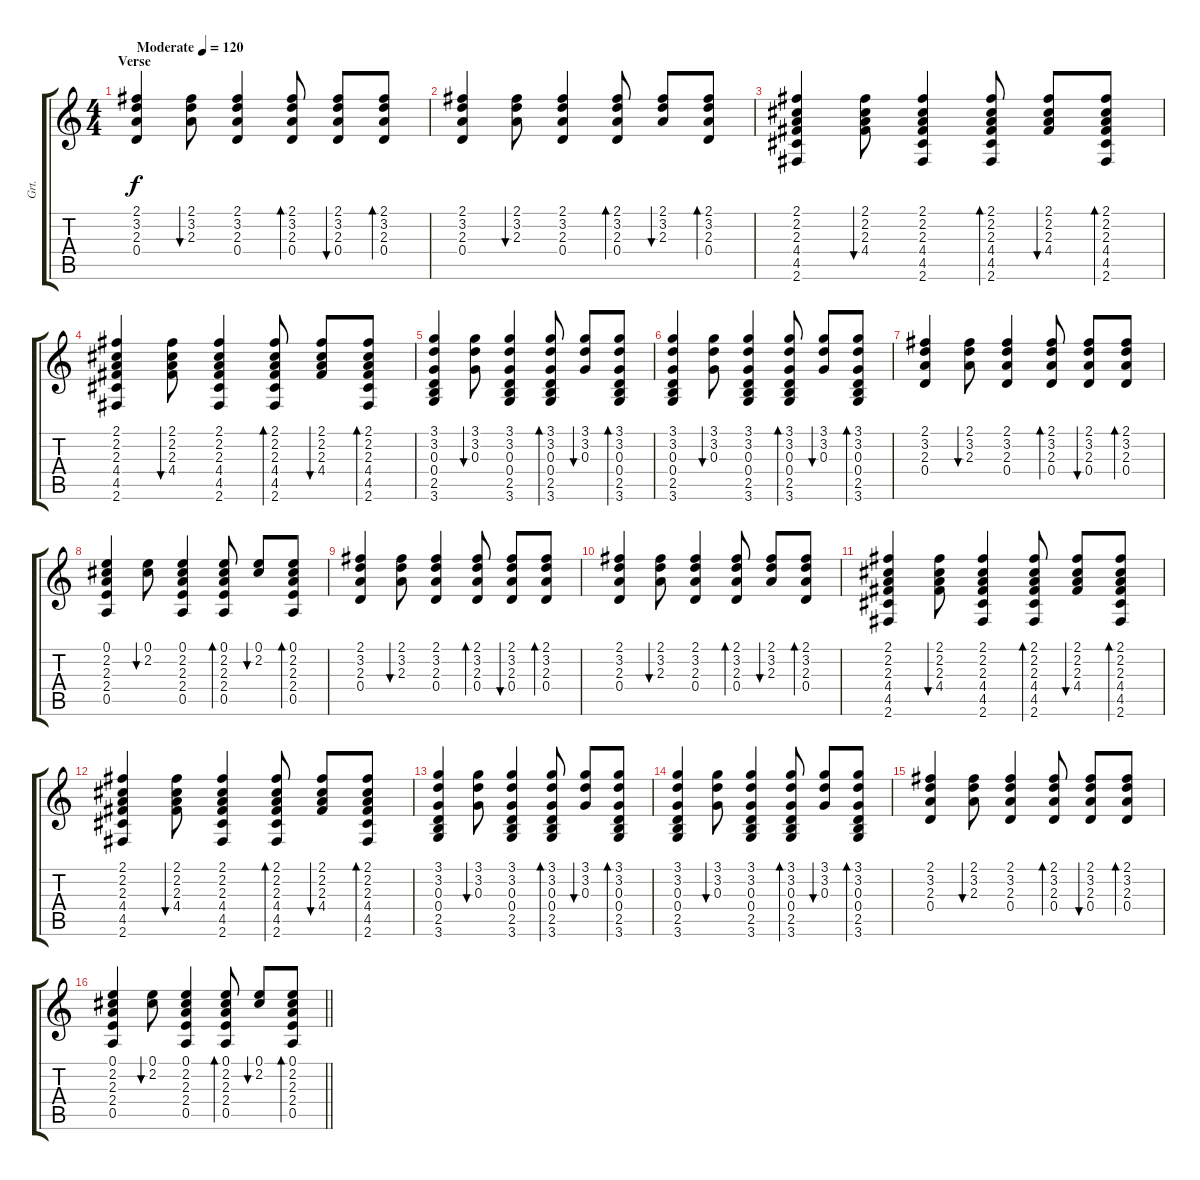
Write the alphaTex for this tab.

\track ("Grt. " "Grt. ") {instrument acousticguitarsteel}
\staff {score tabs}
\tuning (E4 B3 G3 D3 A2 E2) {hide}
\ts (4 4)
\section ("" "Verse")
\tempo (120 "Moderate")
\clef g2
\ks c
(2.1 3.2 2.3 0.4).4{dy f instrument acousticguitarsteel} (2.1 3.2 2.3).8{bu 120} (2.1 3.2 2.3 0.4).4 (2.1 3.2 2.3 0.4).8{bd 120} (2.1 3.2 2.3 0.4).8{bu 120} (2.1 3.2 2.3 0.4).8{bd 120} |
(2.1 3.2 2.3 0.4).4 (2.1 3.2 2.3).8{bu 120} (2.1 3.2 2.3 0.4).4 (2.1 3.2 2.3 0.4).8{bd 120} (2.1 3.2 2.3).8{bu 120} (2.1 3.2 2.3 0.4).8{bd 120} |
(2.1 2.2 2.3 4.4 4.5 2.6).4 (2.1 2.2 2.3 4.4).8{bu 120} (2.1 2.2 2.3 4.4 4.5 2.6).4 (2.1 2.2 2.3 4.4 4.5 2.6).8{bd 120} (2.1 2.2 2.3 4.4).8{bu 120} (2.1 2.2 2.3 4.4 4.5 2.6).8{bd 120} |
(2.1 2.2 2.3 4.4 4.5 2.6).4 (2.1 2.2 2.3 4.4).8{bu 120} (2.1 2.2 2.3 4.4 4.5 2.6).4 (2.1 2.2 2.3 4.4 4.5 2.6).8{bd 120} (2.1 2.2 2.3 4.4).8{bu 120} (2.1 2.2 2.3 4.4 4.5 2.6).8{bd 120} |
(3.1 3.2 0.3 0.4 2.5 3.6).4 (3.1 3.2 0.3).8{bu 120} (3.1 3.2 0.3 0.4 2.5 3.6).4 (3.1 3.2 0.3 0.4 2.5 3.6).8{bd 120} (3.1 3.2 0.3).8{bu 120} (3.1 3.2 0.3 0.4 2.5 3.6).8{bd 120} |
(3.1 3.2 0.3 0.4 2.5 3.6).4 (3.1 3.2 0.3).8{bu 120} (3.1 3.2 0.3 0.4 2.5 3.6).4 (3.1 3.2 0.3 0.4 2.5 3.6).8{bd 120} (3.1 3.2 0.3).8{bu 120} (3.1 3.2 0.3 0.4 2.5 3.6).8{bd 120} |
(2.1 3.2 2.3 0.4).4 (2.1 3.2 2.3).8{bu 120} (2.1 3.2 2.3 0.4).4 (2.1 3.2 2.3 0.4).8{bd 120} (2.1 3.2 2.3 0.4).8{bu 120} (2.1 3.2 2.3 0.4).8{bd 120} |
(0.1 2.2 2.3 2.4 0.5).4 (0.1 2.2).8{bu 120} (0.1 2.2 2.3 2.4 0.5).4 (0.1 2.2 2.3 2.4 0.5).8{bd 120} (0.1 2.2).8{bu 120} (0.1 2.2 2.3 2.4 0.5).8{bd 120} |
(2.1 3.2 2.3 0.4).4 (2.1 3.2 2.3).8{bu 120} (2.1 3.2 2.3 0.4).4 (2.1 3.2 2.3 0.4).8{bd 120} (2.1 3.2 2.3 0.4).8{bu 120} (2.1 3.2 2.3 0.4).8{bd 120} |
(2.1 3.2 2.3 0.4).4 (2.1 3.2 2.3).8{bu 120} (2.1 3.2 2.3 0.4).4 (2.1 3.2 2.3 0.4).8{bd 120} (2.1 3.2 2.3).8{bu 120} (2.1 3.2 2.3 0.4).8{bd 120} |
(2.1 2.2 2.3 4.4 4.5 2.6).4 (2.1 2.2 2.3 4.4).8{bu 120} (2.1 2.2 2.3 4.4 4.5 2.6).4 (2.1 2.2 2.3 4.4 4.5 2.6).8{bd 120} (2.1 2.2 2.3 4.4).8{bu 120} (2.1 2.2 2.3 4.4 4.5 2.6).8{bd 120} |
(2.1 2.2 2.3 4.4 4.5 2.6).4 (2.1 2.2 2.3 4.4).8{bu 120} (2.1 2.2 2.3 4.4 4.5 2.6).4 (2.1 2.2 2.3 4.4 4.5 2.6).8{bd 120} (2.1 2.2 2.3 4.4).8{bu 120} (2.1 2.2 2.3 4.4 4.5 2.6).8{bd 120} |
(3.1 3.2 0.3 0.4 2.5 3.6).4 (3.1 3.2 0.3).8{bu 120} (3.1 3.2 0.3 0.4 2.5 3.6).4 (3.1 3.2 0.3 0.4 2.5 3.6).8{bd 120} (3.1 3.2 0.3).8{bu 120} (3.1 3.2 0.3 0.4 2.5 3.6).8{bd 120} |
(3.1 3.2 0.3 0.4 2.5 3.6).4 (3.1 3.2 0.3).8{bu 120} (3.1 3.2 0.3 0.4 2.5 3.6).4 (3.1 3.2 0.3 0.4 2.5 3.6).8{bd 120} (3.1 3.2 0.3).8{bu 120} (3.1 3.2 0.3 0.4 2.5 3.6).8{bd 120} |
(2.1 3.2 2.3 0.4).4 (2.1 3.2 2.3).8{bu 120} (2.1 3.2 2.3 0.4).4 (2.1 3.2 2.3 0.4).8{bd 120} (2.1 3.2 2.3 0.4).8{bu 120} (2.1 3.2 2.3 0.4).8{bd 120} |
\barLineRight lightlight
(0.1 2.2 2.3 2.4 0.5).4 (0.1 2.2).8{bu 120} (0.1 2.2 2.3 2.4 0.5).4 (0.1 2.2 2.3 2.4 0.5).8{bd 120} (0.1 2.2).8{bu 120} (0.1 2.2 2.3 2.4 0.5).8{bd 120}
